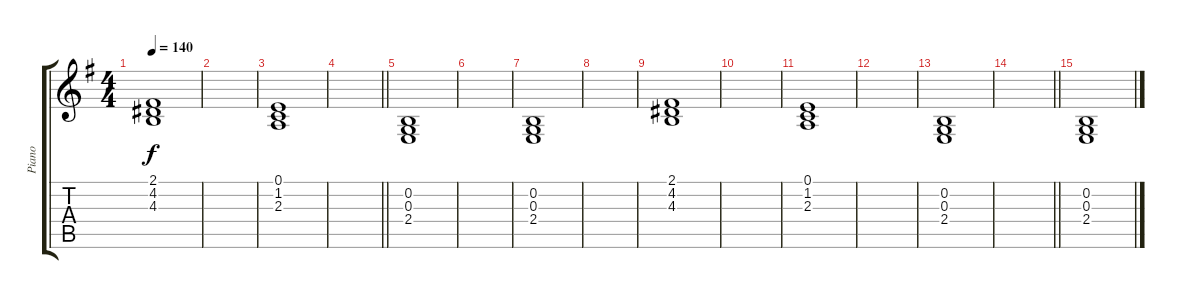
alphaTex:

\track ("Piano" "Piano") {instrument acousticgrandpiano}
\staff {score tabs}
\tuning (E4 B3 G3 D3 A2 E2) {hide}
\ts (4 4)
\tempo 140
\clef g2
\ks g
(2.1 4.2 4.3).1{dy f} |
|
(0.1 1.2 2.3).1 |
\barLineRight lightlight
|
(0.2 0.3 2.4).1 |
|
(0.2 0.3 2.4).1 |
|
(2.1 4.2 4.3).1 |
|
(0.1 1.2 2.3).1 |
|
(0.2 0.3 2.4).1 |
\barLineRight lightlight
|
(0.2 0.3 2.4).1
